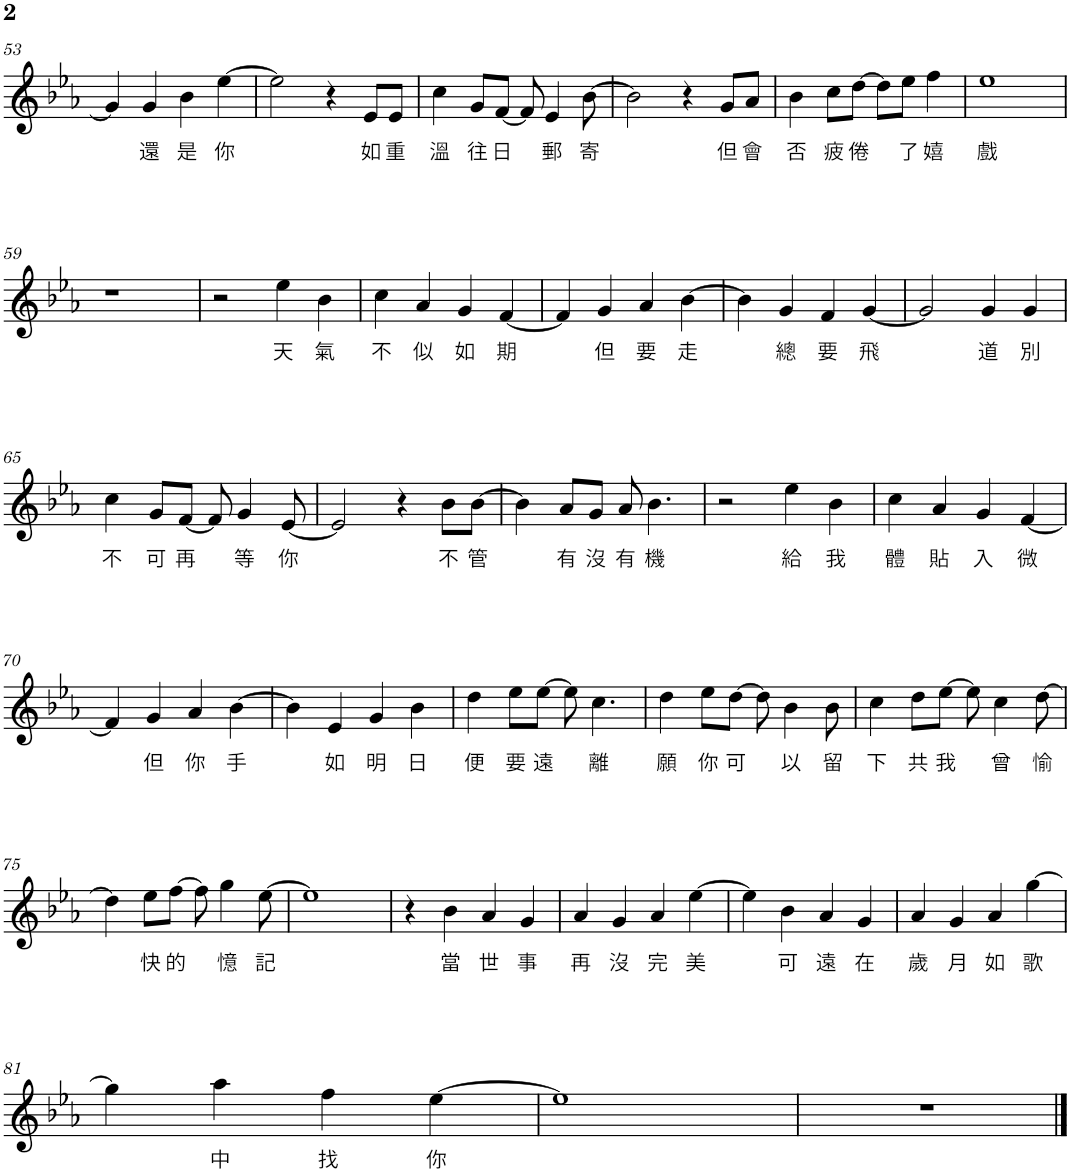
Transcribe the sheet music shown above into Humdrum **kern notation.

**kern	**text
*part1	*part1
*staff1	*staff1
*I"鋼琴	*
!!LO:PB:g=z
*clefG2	*
*k[b-e-a-]	*
*M4/4	*
=53	=53
4g/]	.
!	!LO:LY:b
4g/	還
!	!LO:LY:b
4b-\	是
!	!LO:LY:b
[4ee-\	你
=54	=54
2ee-\]	.
4r	.
!	!LO:LY:b
8e-/L	如
!	!LO:LY:b
8e-/J	重
=55	=55
!	!LO:LY:b
4cc\	溫
!	!LO:LY:b
8g/L	往
!	!LO:LY:b
[8f/J	日
8f/]	.
!	!LO:LY:b
4e-/	郵
!	!LO:LY:b
[8b-\	寄
=56	=56
2b-\]	.
4r	.
!	!LO:LY:b
8g/L	但
!	!LO:LY:b
8a-/J	會
=57	=57
!	!LO:LY:b
4b-\	否
!	!LO:LY:b
8cc\L	疲
!	!LO:LY:b
[8dd\J	倦
8dd\L]	.
!	!LO:LY:b
8ee-\J	了
!	!LO:LY:b
4ff\	嬉
=58	=58
!	!LO:LY:b
1ee-	戲
!!LO:LB:g=z
=59	=59
1r	.
=60	=60
2r	.
!	!LO:LY:b
4ee-\	天
!	!LO:LY:b
4b-\	氣
=61	=61
!	!LO:LY:b
4cc\	不
!	!LO:LY:b
4a-/	似
!	!LO:LY:b
4g/	如
!	!LO:LY:b
[4f/	期
=62	=62
4f/]	.
!	!LO:LY:b
4g/	但
!	!LO:LY:b
4a-/	要
!	!LO:LY:b
[4b-\	走
=63	=63
4b-\]	.
!	!LO:LY:b
4g/	總
!	!LO:LY:b
4f/	要
!	!LO:LY:b
[4g/	飛
=64	=64
2g/]	.
!	!LO:LY:b
4g/	道
!	!LO:LY:b
4g/	別
!!LO:LB:g=z
=65	=65
!	!LO:LY:b
4cc\	不
!	!LO:LY:b
8g/L	可
!	!LO:LY:b
[8f/J	再
8f/]	.
!	!LO:LY:b
4g/	等
!	!LO:LY:b
[8e-/	你
=66	=66
2e-/]	.
4r	.
!	!LO:LY:b
8b-\L	不
!	!LO:LY:b
[8b-\J	管
=67	=67
4b-\]	.
!	!LO:LY:b
8a-/L	有
!	!LO:LY:b
8g/J	沒
!	!LO:LY:b
8a-/	有
!	!LO:LY:b
4.b-\	機
=68	=68
2r	.
!	!LO:LY:b
4ee-\	給
!	!LO:LY:b
4b-\	我
=69	=69
!	!LO:LY:b
4cc\	體
!	!LO:LY:b
4a-/	貼
!	!LO:LY:b
4g/	入
!	!LO:LY:b
[4f/	微
!!LO:LB:g=z
=70	=70
4f/]	.
!	!LO:LY:b
4g/	但
!	!LO:LY:b
4a-/	你
!	!LO:LY:b
[4b-\	手
=71	=71
4b-\]	.
!	!LO:LY:b
4e-/	如
!	!LO:LY:b
4g/	明
!	!LO:LY:b
4b-\	日
=72	=72
!	!LO:LY:b
4dd\	便
!	!LO:LY:b
8ee-\L	要
!	!LO:LY:b
[8ee-\J	遠
8ee-\]	.
!	!LO:LY:b
4.cc\	離
=73	=73
!	!LO:LY:b
4dd\	願
!	!LO:LY:b
8ee-\L	你
!	!LO:LY:b
[8dd\J	可
8dd\]	.
!	!LO:LY:b
4b-\	以
!	!LO:LY:b
8b-\	留
=74	=74
!	!LO:LY:b
4cc\	下
!	!LO:LY:b
8dd\L	共
!	!LO:LY:b
[8ee-\J	我
8ee-\]	.
!	!LO:LY:b
4cc\	曾
!	!LO:LY:b
[8dd\	愉
!!LO:LB:g=z
=75	=75
4dd\]	.
!	!LO:LY:b
8ee-\L	快
!	!LO:LY:b
[8ff\J	的
8ff\]	.
!	!LO:LY:b
4gg\	憶
!	!LO:LY:b
[8ee-\	記
=76	=76
1ee-]	.
=77	=77
4r	.
!	!LO:LY:b
4b-\	當
!	!LO:LY:b
4a-/	世
!	!LO:LY:b
4g/	事
=78	=78
!	!LO:LY:b
4a-/	再
!	!LO:LY:b
4g/	沒
!	!LO:LY:b
4a-/	完
!	!LO:LY:b
[4ee-\	美
=79	=79
4ee-\]	.
!	!LO:LY:b
4b-\	可
!	!LO:LY:b
4a-/	遠
!	!LO:LY:b
4g/	在
=80	=80
!	!LO:LY:b
4a-/	歲
!	!LO:LY:b
4g/	月
!	!LO:LY:b
4a-/	如
!	!LO:LY:b
[4gg\	歌
!!LO:LB:g=z
=81	=81
4gg\]	.
!	!LO:LY:b
4aa-\	中
!	!LO:LY:b
4ff\	找
!	!LO:LY:b
[4ee-\	你
=82	=82
1ee-]	.
=83	=83
1r	.
==	==
*-	*-
